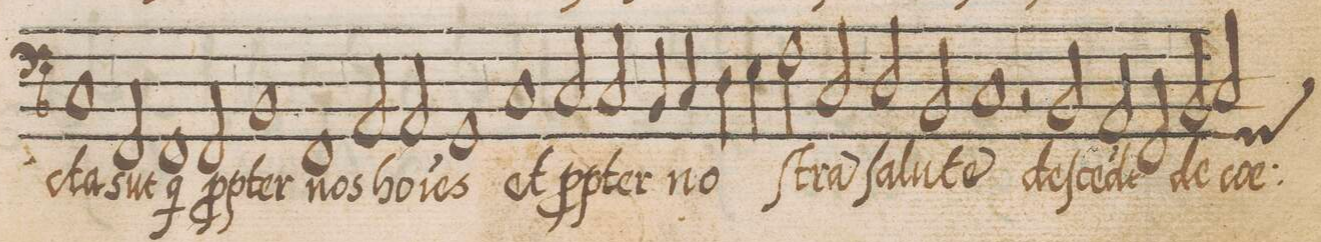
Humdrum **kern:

**kern	**text
*I"BASSVS	*
*clefF4	*
*k[b-]	*
*met()	*
*M2/1	*
1C	-cta
=59-	=59-
2FF/	sut
1FF	q(ui)
2FF/	p(ro)p-
=60-	=60-
1BB-	-ter
1FF	nos
=61-	=61-
2AA/	ho-
2AA/	-(m)i-
1GG	-(n)es
=62-	=62-
1C	et
2C/	p(ro)p-
2C/	-ter
=63-	=63-
4BB-/	no-
4C/	.
4D\	.
4E\	.
2F\	.
2C/	-ſtra(m)
=64-	=64-
2D/	ſa-
2BB-/	-lu-
1C	-te(m)
=65-	=65-
2r	.
2BB-/	de-
2AA/	-ſce(n)-
2FF/	-dit
=66-	=66-
2BB-/	de
*custos:GG	*
2C/	coe-
*-	*-
